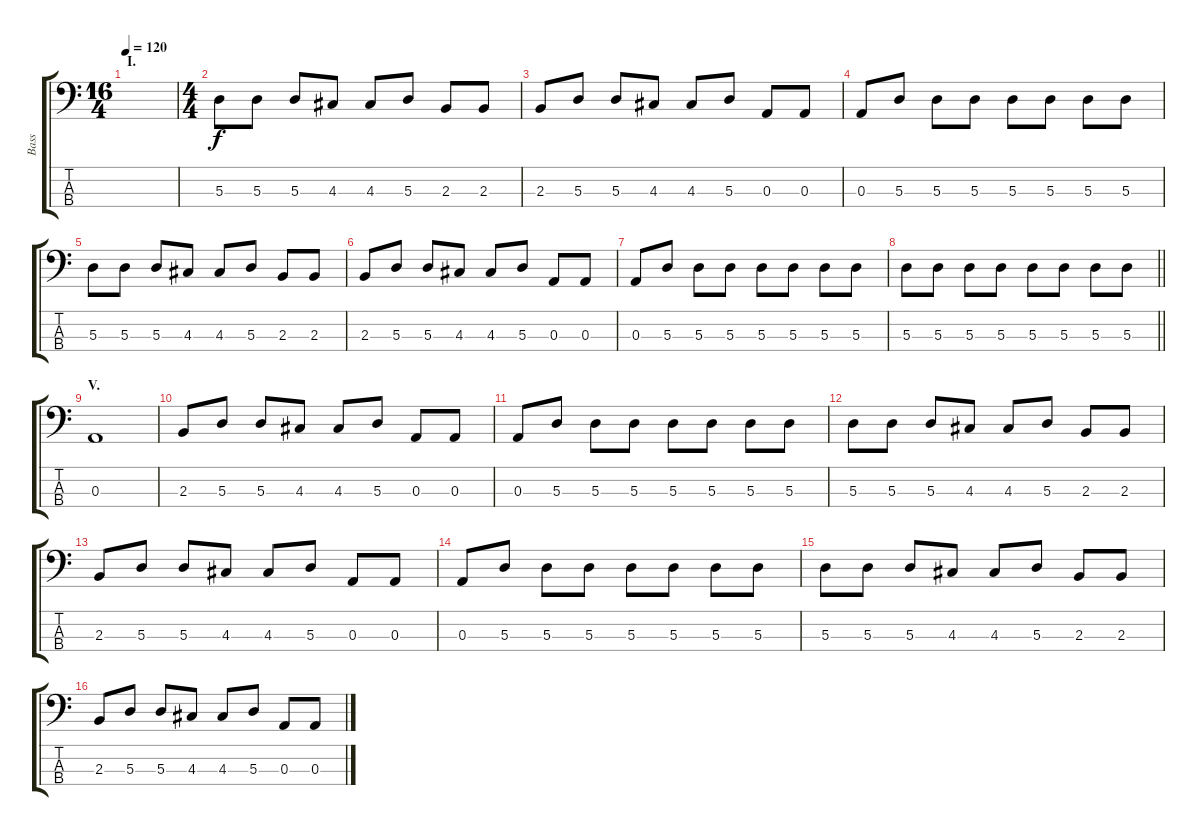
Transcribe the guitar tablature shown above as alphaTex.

\track ("Bass" "Bass") {instrument electricbassfinger}
\staff {score tabs}
\tuning (G2 D2 A1 E1) {hide}
\ts (16 4)
\section ("" "I.")
\tempo 120
\clef f4
\ks c
|
\ts (4 4)
5.3.8 5.3.8 5.3.8 4.3.8 4.3.8 5.3.8 2.3.8 2.3.8 |
2.3.8 5.3.8 5.3.8 4.3.8 4.3.8 5.3.8 0.3.8 0.3.8 |
0.3.8 5.3.8 5.3.8 5.3.8 5.3.8 5.3.8 5.3.8 5.3.8 |
5.3.8 5.3.8 5.3.8 4.3.8 4.3.8 5.3.8 2.3.8 2.3.8 |
2.3.8 5.3.8 5.3.8 4.3.8 4.3.8 5.3.8 0.3.8 0.3.8 |
0.3.8 5.3.8 5.3.8 5.3.8 5.3.8 5.3.8 5.3.8 5.3.8 |
\barLineRight lightlight
5.3.8 5.3.8 5.3.8 5.3.8 5.3.8 5.3.8 5.3.8 5.3.8 |
\section ("" "V.")
0.3.1 |
2.3.8 5.3.8 5.3.8 4.3.8 4.3.8 5.3.8 0.3.8 0.3.8 |
0.3.8 5.3.8 5.3.8 5.3.8 5.3.8 5.3.8 5.3.8 5.3.8 |
5.3.8 5.3.8 5.3.8 4.3.8 4.3.8 5.3.8 2.3.8 2.3.8 |
2.3.8 5.3.8 5.3.8 4.3.8 4.3.8 5.3.8 0.3.8 0.3.8 |
0.3.8 5.3.8 5.3.8 5.3.8 5.3.8 5.3.8 5.3.8 5.3.8 |
5.3.8 5.3.8 5.3.8 4.3.8 4.3.8 5.3.8 2.3.8 2.3.8 |
2.3.8 5.3.8 5.3.8 4.3.8 4.3.8 5.3.8 0.3.8 0.3.8
